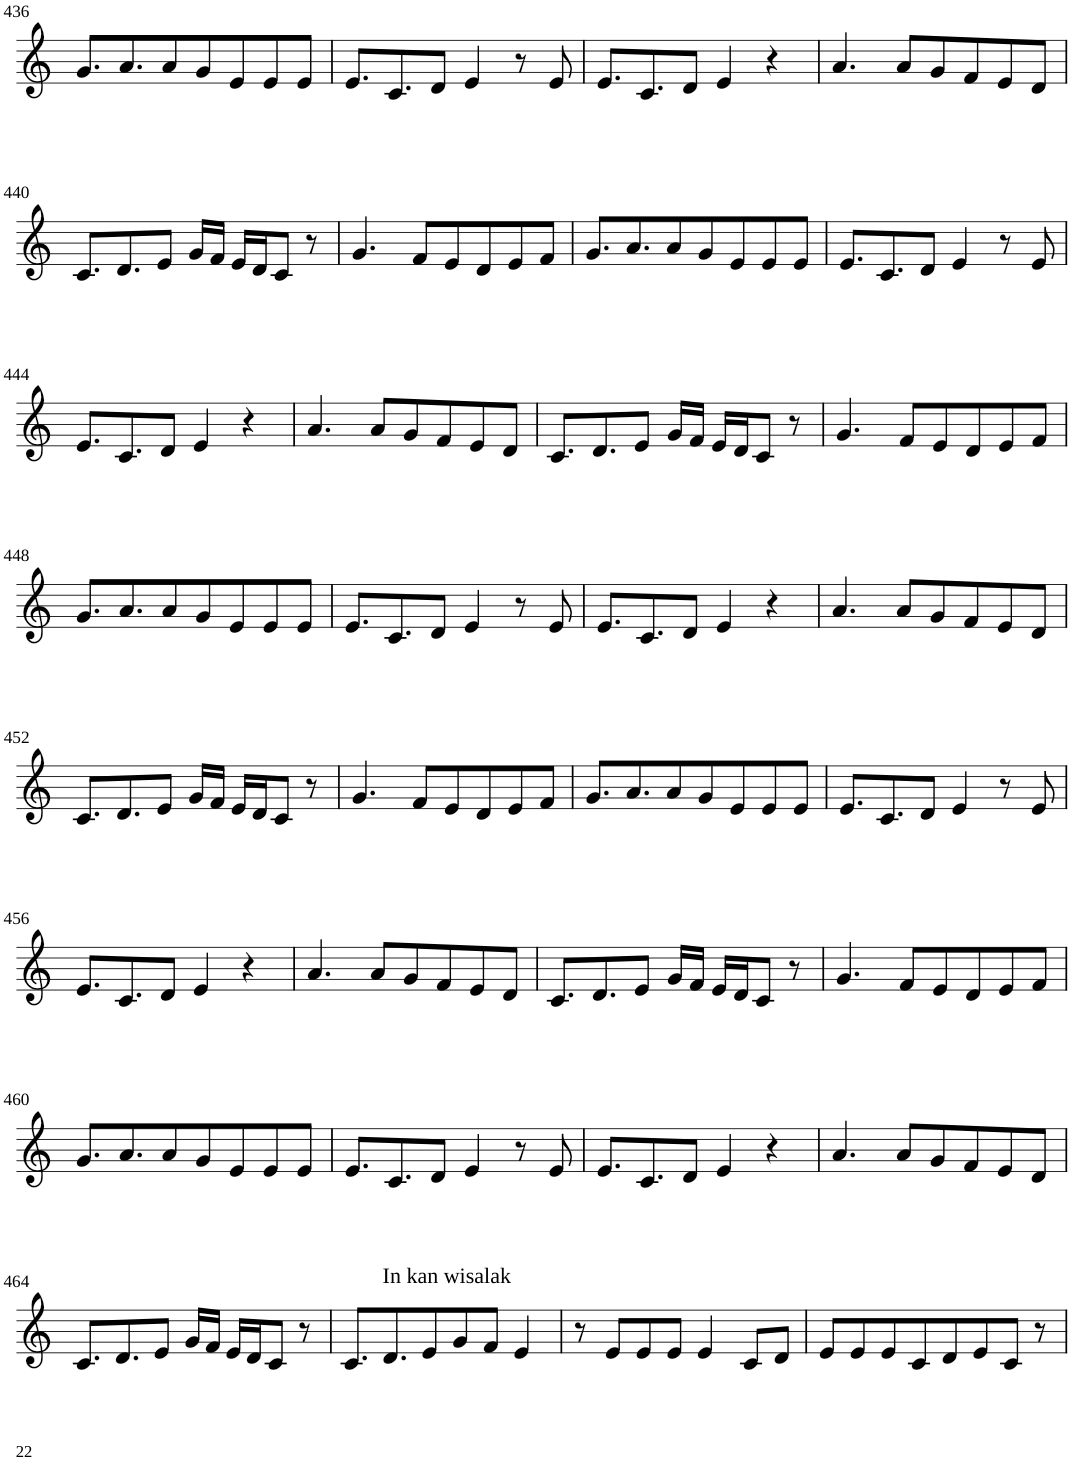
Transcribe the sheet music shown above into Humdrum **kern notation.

**kern
*part1
*staff1
*I"Violin
!!LO:PB:g=z
*clefG2
*k[]
*M8/8
=436
8.g/L
8.a/
8a/
8g/
8e/
8e/
8e/J
=437
8.e/L
8.c/
8d/J
4e/
8r
8e/
=438
8.e/L
8.c/
8d/J
4e/
4r
=439
4.a/
8a/L
8g/
8f/
8e/
8d/J
!!LO:LB:g=z
=440
8.c/L
8.d/
8e/J
16g/LL
16f/JJ
16e/LL
16d/J
8c/J
8r
=441
4.g/
8f/L
8e/
8d/
8e/
8f/J
=442
8.g/L
8.a/
8a/
8g/
8e/
8e/
8e/J
=443
8.e/L
8.c/
8d/J
4e/
8r
8e/
!!LO:LB:g=z
=444
8.e/L
8.c/
8d/J
4e/
4r
=445
4.a/
8a/L
8g/
8f/
8e/
8d/J
=446
8.c/L
8.d/
8e/J
16g/LL
16f/JJ
16e/LL
16d/J
8c/J
8r
=447
4.g/
8f/L
8e/
8d/
8e/
8f/J
!!LO:LB:g=z
=448
8.g/L
8.a/
8a/
8g/
8e/
8e/
8e/J
=449
8.e/L
8.c/
8d/J
4e/
8r
8e/
=450
8.e/L
8.c/
8d/J
4e/
4r
=451
4.a/
8a/L
8g/
8f/
8e/
8d/J
!!LO:LB:g=z
=452
8.c/L
8.d/
8e/J
16g/LL
16f/JJ
16e/LL
16d/J
8c/J
8r
=453
4.g/
8f/L
8e/
8d/
8e/
8f/J
=454
8.g/L
8.a/
8a/
8g/
8e/
8e/
8e/J
=455
8.e/L
8.c/
8d/J
4e/
8r
8e/
!!LO:LB:g=z
=456
8.e/L
8.c/
8d/J
4e/
4r
=457
4.a/
8a/L
8g/
8f/
8e/
8d/J
=458
8.c/L
8.d/
8e/J
16g/LL
16f/JJ
16e/LL
16d/J
8c/J
8r
=459
4.g/
8f/L
8e/
8d/
8e/
8f/J
!!LO:LB:g=z
=460
8.g/L
8.a/
8a/
8g/
8e/
8e/
8e/J
=461
8.e/L
8.c/
8d/J
4e/
8r
8e/
=462
8.e/L
8.c/
8d/J
4e/
4r
=463
4.a/
8a/L
8g/
8f/
8e/
8d/J
!!LO:LB:g=z
=464
8.c/L
8.d/
8e/J
16g/LL
16f/JJ
16e/LL
16d/J
8c/J
8r
=465
8.c/L
!LO:TX:a:t=In kan wisalak
8.d/
8e/
8g/
8f/J
4e/
=466
8r
8e/L
8e/
8e/J
4e/
8c/L
8d/J
=467
8e/L
8e/
8e/
8c/
8d/
8e/
8c/J
8r
=
*-
